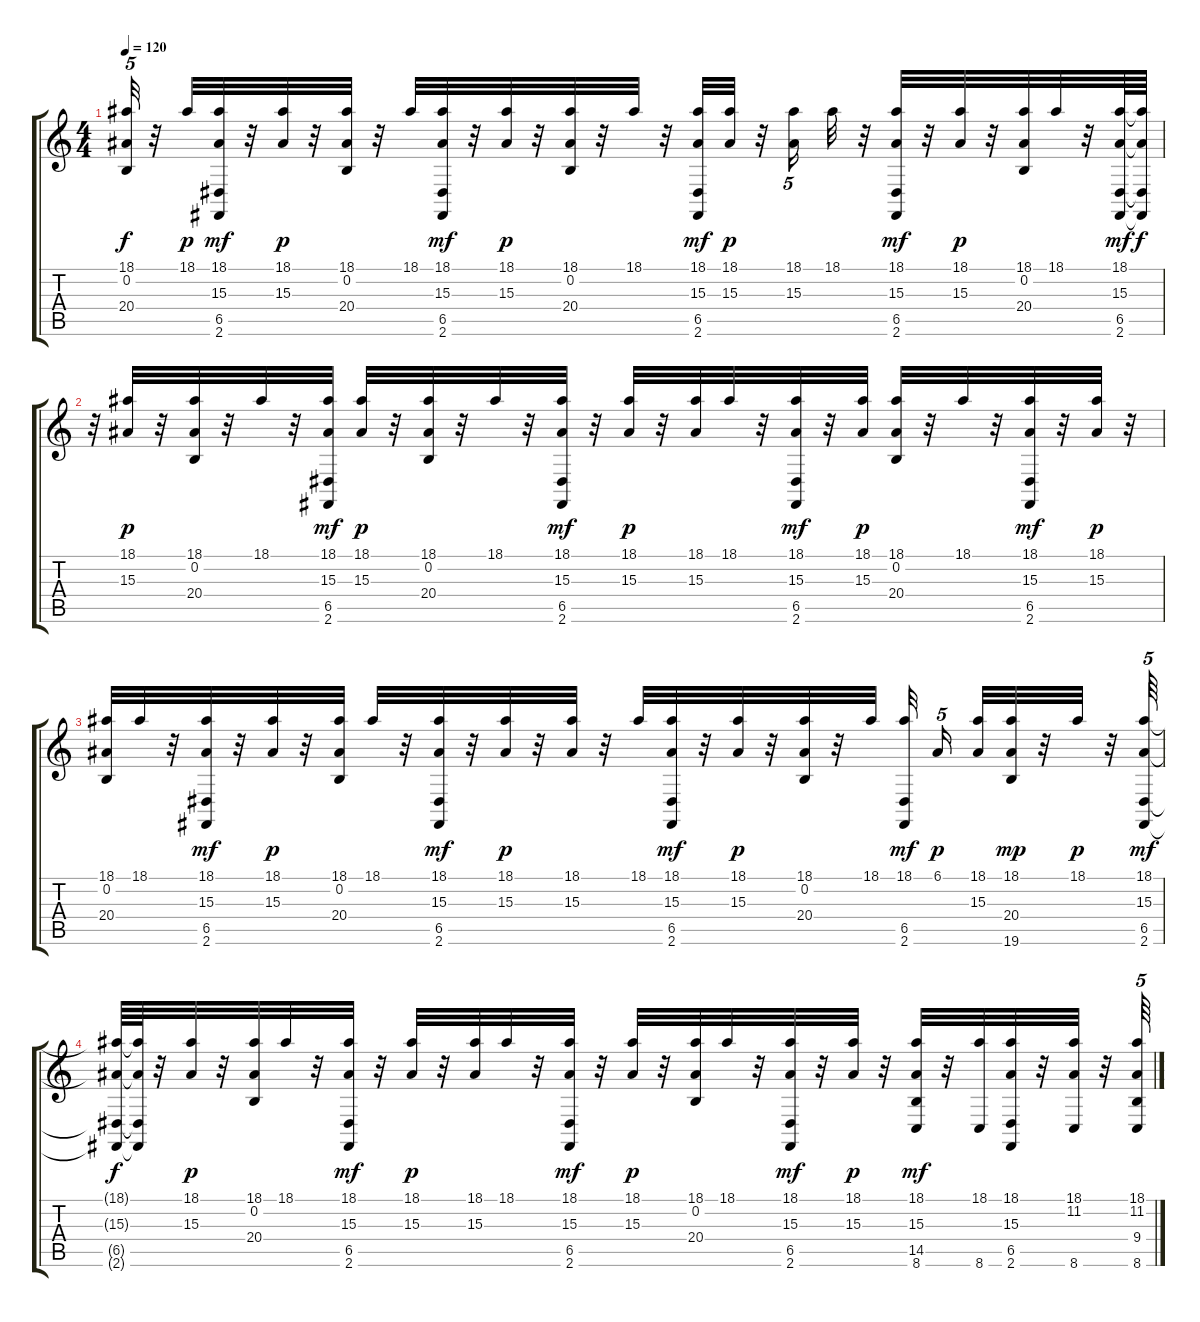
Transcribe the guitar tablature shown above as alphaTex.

\track "" {instrument drawbarorgan}
\staff {score tabs}
\tuning (E4 B3 G3 D3 A2 E2) {hide}
\ts (4 4)
\tempo 120
\clef g2
\ks c
(18.1{t} 0.2{t} 20.4{t}).32{tu (5 4) dy f} r.32 18.1.32{dy p} (18.1 15.3 6.5 2.6).32{dy mf} r.32 (18.1 15.3).32{dy p} r.32 (18.1 0.2 20.4).32 r.32 18.1.32 (18.1 15.3 6.5 2.6).32{dy mf} r.32 (18.1 15.3).32{dy p} r.32 (18.1 0.2 20.4).32 r.32 18.1.32 r.32 (18.1 15.3 6.5 2.6).32{dy mf} (18.1 15.3).32{dy p} r.32 (18.1 15.3).16{tu (5 4)} 18.1.32 r.32 (18.1 15.3 6.5 2.6).32{dy mf} r.32 (18.1 15.3).32{dy p} r.32 (18.1 0.2 20.4).32 18.1.32 r.32 (18.1 15.3 6.5 2.6).64{dy mf} (18.1{t} 15.3{t} 6.5{t} 2.6{t}).64{dy f} |
r.32 (18.1 15.3).32{dy p} r.32 (18.1 0.2 20.4).32 r.32 18.1.32 r.32 (18.1 15.3 6.5 2.6).32{dy mf} (18.1 15.3).32{dy p} r.32 (18.1 0.2 20.4).32 r.32 18.1.32 r.32 (18.1 15.3 6.5 2.6).32{dy mf} r.32 (18.1 15.3).32{dy p} r.32 (18.1 15.3).32 18.1.32 r.32 (18.1 15.3 6.5 2.6).32{dy mf} r.32 (18.1 15.3).32{dy p} (18.1 0.2 20.4).32 r.32 18.1.32 r.32 (18.1 15.3 6.5 2.6).32{dy mf} r.32 (18.1 15.3).32{dy p} r.32 |
(18.1 0.2 20.4).32 18.1.32 r.32 (18.1 15.3 6.5 2.6).32{dy mf} r.32 (18.1 15.3).32{dy p} r.32 (18.1 0.2 20.4).32 18.1.32 r.32 (18.1 15.3 6.5 2.6).32{dy mf} r.32 (18.1 15.3).32{dy p} r.32 (18.1 15.3).32 r.32 18.1.32 (18.1 15.3 6.5 2.6).32{dy mf} r.32 (18.1 15.3).32{dy p} r.32 (18.1 0.2 20.4).32 r.32 18.1.32 (18.1 6.5 2.6).32{dy mf} 6.1.16{tu (5 4) dy p} (18.1 15.3).32 (18.1 20.4 19.6).32{dy mp} r.32 18.1.32{dy p} r.32 (18.1 15.3 6.5 2.6).64{tu (5 4) dy mf} |
(18.1{t} 15.3{t} 6.5{t} 2.6{t}).64{dy f} (18.1{t} 15.3{t} 6.5{t} 2.6{t}).64 r.32 (18.1 15.3).32{dy p} r.32 (18.1 0.2 20.4).32 18.1.32 r.32 (18.1 15.3 6.5 2.6).32{dy mf} r.32 (18.1 15.3).32{dy p} r.32 (18.1 15.3).32 18.1.32 r.32 (18.1 15.3 6.5 2.6).32{dy mf} r.32 (18.1 15.3).32{dy p} r.32 (18.1 0.2 20.4).32 18.1.32 r.32 (18.1 15.3 6.5 2.6).32{dy mf} r.32 (18.1 15.3).32{dy p} r.32 (18.1 15.3 14.5 8.6).32{dy mf} r.32 (18.1 8.6).32 (18.1 15.3 6.5 2.6).32 r.32 (18.1 11.2 8.6).32 r.32 (18.1 11.2 9.4 8.6).64{tu (5 4)}
